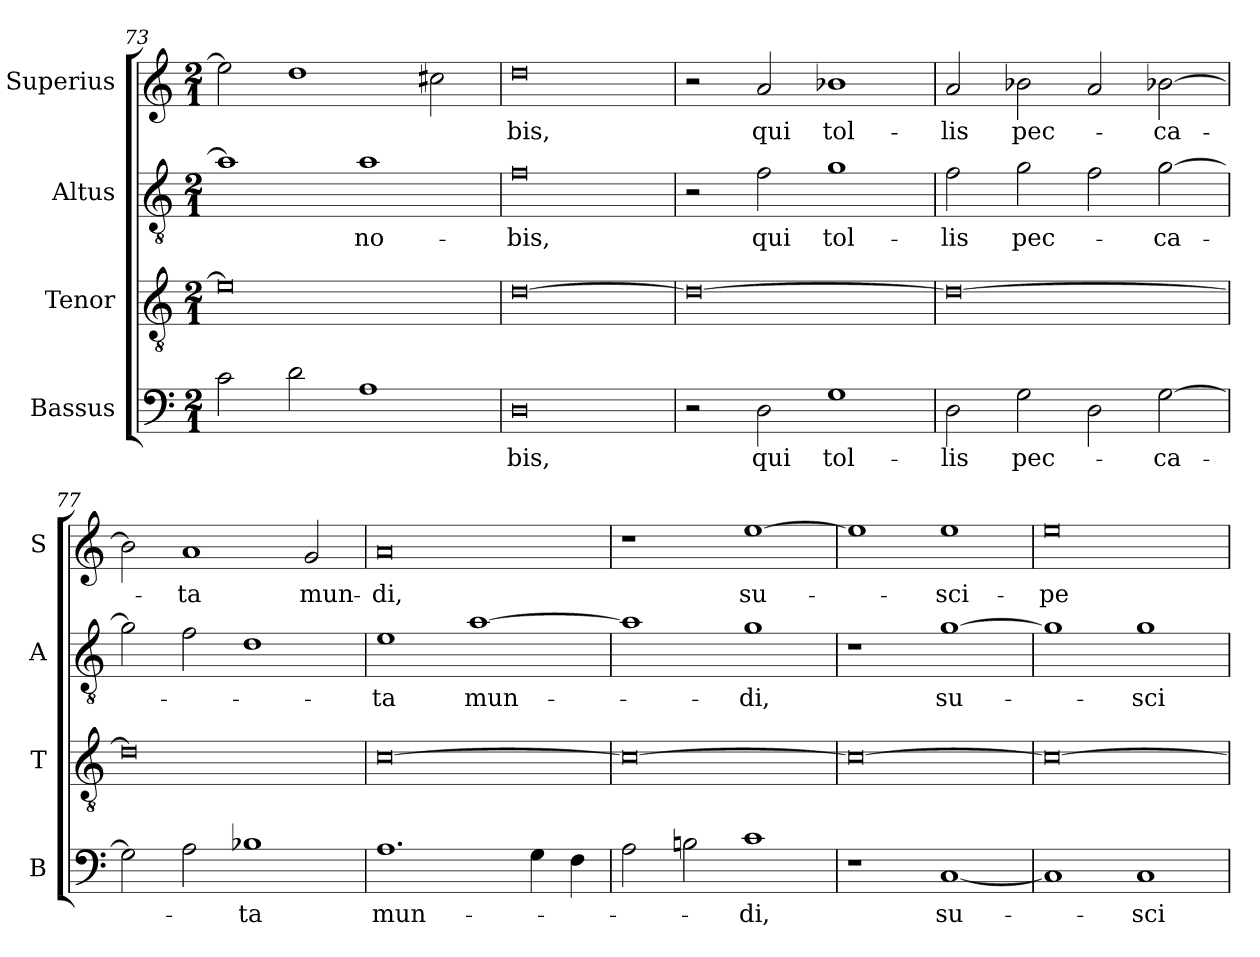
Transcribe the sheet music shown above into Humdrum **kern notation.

**kern	**text	**kern	**kern	**text	**kern	**text
*part4	*part4	*part3	*part2	*part2	*part1	*part1
*staff4	*staff4	*staff3	*staff2	*staff2	*staff1	*staff1
*I"Bassus	*	*I"Tenor	*I"Altus	*	*I"Superius	*
*I'B	*	*I'T	*I'A	*	*I'S	*
*clefF4	*	*clefGv2	*clefGv2	*	*clefG2	*
*k[]	*	*k[]	*k[]	*	*k[]	*
*M2/1	*	*M2/1	*M2/1	*	*M2/1	*
=73	=73	=73	=73	=73	=73	=73
2c\	.	0e]	1a]	.	2ee\]	.
2d\	.	.	.	.	1dd	.
1A	.	.	1a	no-	.	.
.	.	.	.	.	2cc#X\	.
=74	=74	=74	=74	=74	=74	=74
0D	-bis,	[0d	0f	-bis,	0dd	-bis,
=75	=75	=75	=75	=75	=75	=75
2r	.	0d_	2r	.	2r	.
2D\	qui	.	2f\	qui	2a/	qui
1G	tol-	.	1g	tol-	1b-X	tol-
=76	=76	=76	=76	=76	=76	=76
2D\	-lis	0d_	2f\	-lis	2a/	-lis
2G\	pec-	.	2g\	pec-	2b-X\	pec-
2D\	.	.	2f\	.	2a/	.
[2G\	-ca-	.	[2g\	-ca-	[2b-X\	-ca-
=77	=77	=77	=77	=77	=77	=77
2G\]	.	0d]	2g\]	.	2b-\]	.
2A\	.	.	2f\	.	1a	-ta
1B-X	-ta	.	1d	.	.	.
.	.	.	.	.	2g/	mun-
=78	=78	=78	=78	=78	=78	=78
1.A	mun-	[0c	1e	-ta	0a	-di,
.	.	.	[1a	mun-	.	.
4G\	.	.	.	.	.	.
4F\	.	.	.	.	.	.
=79	=79	=79	=79	=79	=79	=79
2A\	.	0c_	1a]	.	1r	.
2Bn\	.	.	.	.	.	.
1c	-di,	.	1g	-di,	[1ee	su-
=80	=80	=80	=80	=80	=80	=80
1r	.	0c_	1r	.	1ee]	.
[1C	su-	.	[1g	su-	1ee	-sci-
=81	=81	=81	=81	=81	=81	=81
1C]	.	0c_	1g]	.	0ee	-pe
1C	-sci-	.	1g	-sci-	.	.
=	=	=	=	=	=	=
*-	*-	*-	*-	*-	*-	*-
